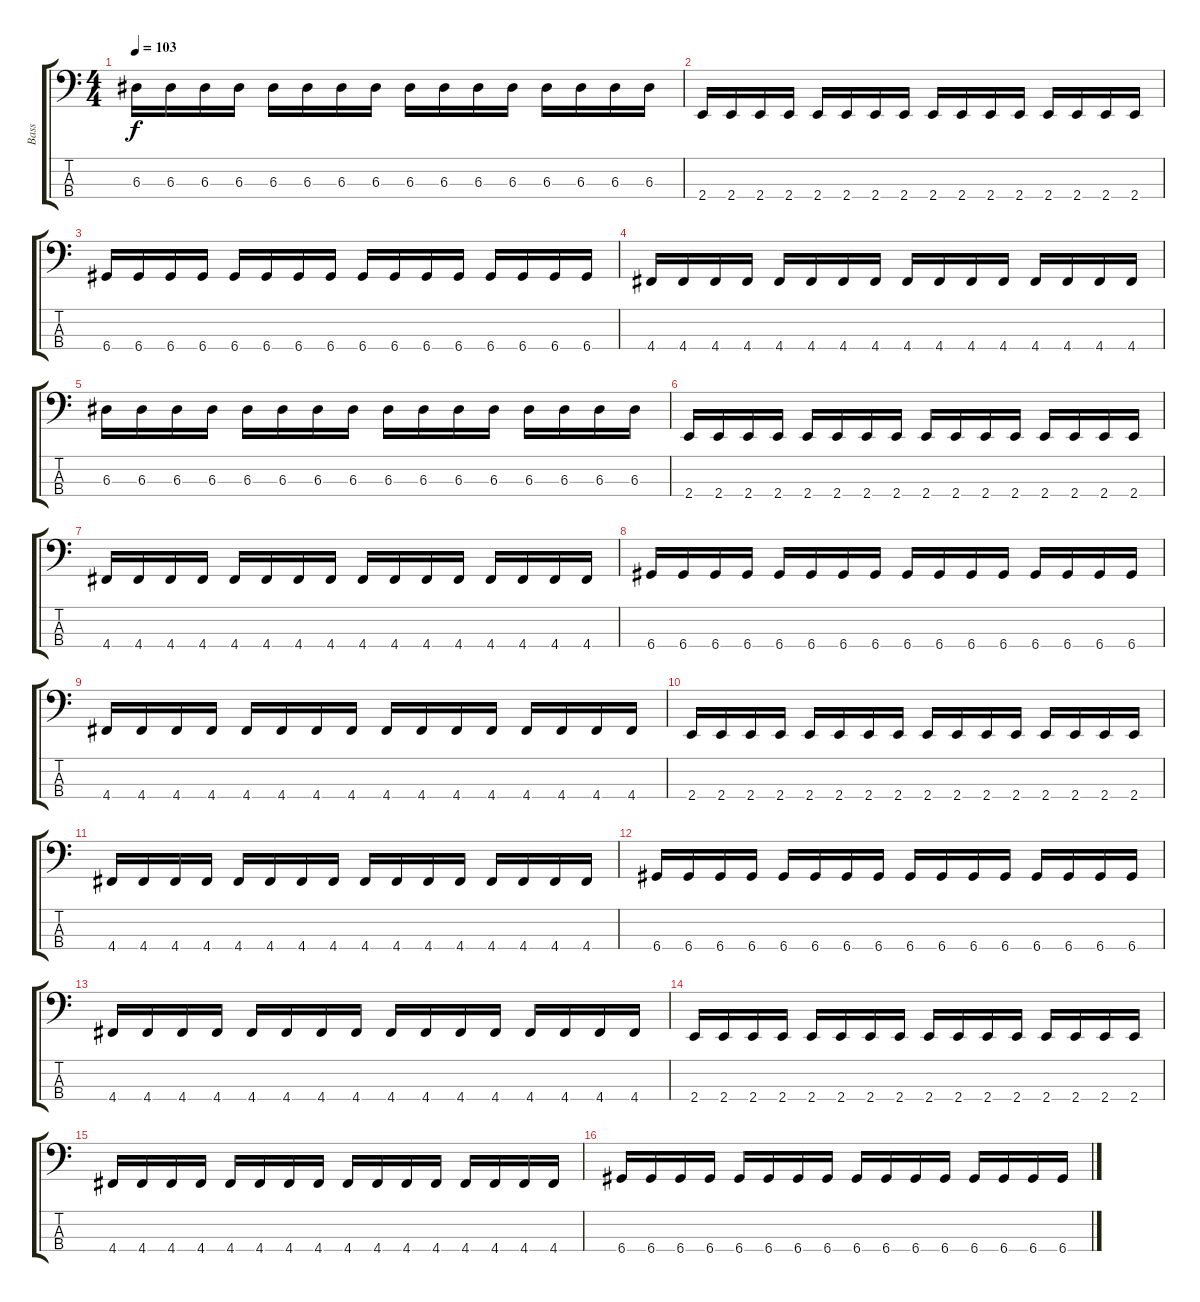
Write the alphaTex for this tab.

\track ("Bass" "Bass") {instrument electricbassfinger}
\staff {score tabs}
\tuning (G2 D2 A1 D1) {hide}
\ts (4 4)
\tempo 103
\clef f4
\ks c
6.3.16{dy f} 6.3.16 6.3.16 6.3.16 6.3.16 6.3.16 6.3.16 6.3.16 6.3.16 6.3.16 6.3.16 6.3.16 6.3.16 6.3.16 6.3.16 6.3.16 |
2.4.16 2.4.16 2.4.16 2.4.16 2.4.16 2.4.16 2.4.16 2.4.16 2.4.16 2.4.16 2.4.16 2.4.16 2.4.16 2.4.16 2.4.16 2.4.16 |
6.4.16 6.4.16 6.4.16 6.4.16 6.4.16 6.4.16 6.4.16 6.4.16 6.4.16 6.4.16 6.4.16 6.4.16 6.4.16 6.4.16 6.4.16 6.4.16 |
4.4.16 4.4.16 4.4.16 4.4.16 4.4.16 4.4.16 4.4.16 4.4.16 4.4.16 4.4.16 4.4.16 4.4.16 4.4.16 4.4.16 4.4.16 4.4.16 |
6.3.16 6.3.16 6.3.16 6.3.16 6.3.16 6.3.16 6.3.16 6.3.16 6.3.16 6.3.16 6.3.16 6.3.16 6.3.16 6.3.16 6.3.16 6.3.16 |
2.4.16 2.4.16 2.4.16 2.4.16 2.4.16 2.4.16 2.4.16 2.4.16 2.4.16 2.4.16 2.4.16 2.4.16 2.4.16 2.4.16 2.4.16 2.4.16 |
4.4.16 4.4.16 4.4.16 4.4.16 4.4.16 4.4.16 4.4.16 4.4.16 4.4.16 4.4.16 4.4.16 4.4.16 4.4.16 4.4.16 4.4.16 4.4.16 |
6.4.16 6.4.16 6.4.16 6.4.16 6.4.16 6.4.16 6.4.16 6.4.16 6.4.16 6.4.16 6.4.16 6.4.16 6.4.16 6.4.16 6.4.16 6.4.16 |
4.4.16 4.4.16 4.4.16 4.4.16 4.4.16 4.4.16 4.4.16 4.4.16 4.4.16 4.4.16 4.4.16 4.4.16 4.4.16 4.4.16 4.4.16 4.4.16 |
2.4.16 2.4.16 2.4.16 2.4.16 2.4.16 2.4.16 2.4.16 2.4.16 2.4.16 2.4.16 2.4.16 2.4.16 2.4.16 2.4.16 2.4.16 2.4.16 |
4.4.16 4.4.16 4.4.16 4.4.16 4.4.16 4.4.16 4.4.16 4.4.16 4.4.16 4.4.16 4.4.16 4.4.16 4.4.16 4.4.16 4.4.16 4.4.16 |
6.4.16 6.4.16 6.4.16 6.4.16 6.4.16 6.4.16 6.4.16 6.4.16 6.4.16 6.4.16 6.4.16 6.4.16 6.4.16 6.4.16 6.4.16 6.4.16 |
4.4.16 4.4.16 4.4.16 4.4.16 4.4.16 4.4.16 4.4.16 4.4.16 4.4.16 4.4.16 4.4.16 4.4.16 4.4.16 4.4.16 4.4.16 4.4.16 |
2.4.16 2.4.16 2.4.16 2.4.16 2.4.16 2.4.16 2.4.16 2.4.16 2.4.16 2.4.16 2.4.16 2.4.16 2.4.16 2.4.16 2.4.16 2.4.16 |
4.4.16 4.4.16 4.4.16 4.4.16 4.4.16 4.4.16 4.4.16 4.4.16 4.4.16 4.4.16 4.4.16 4.4.16 4.4.16 4.4.16 4.4.16 4.4.16 |
6.4.16 6.4.16 6.4.16 6.4.16 6.4.16 6.4.16 6.4.16 6.4.16 6.4.16 6.4.16 6.4.16 6.4.16 6.4.16 6.4.16 6.4.16 6.4.16
